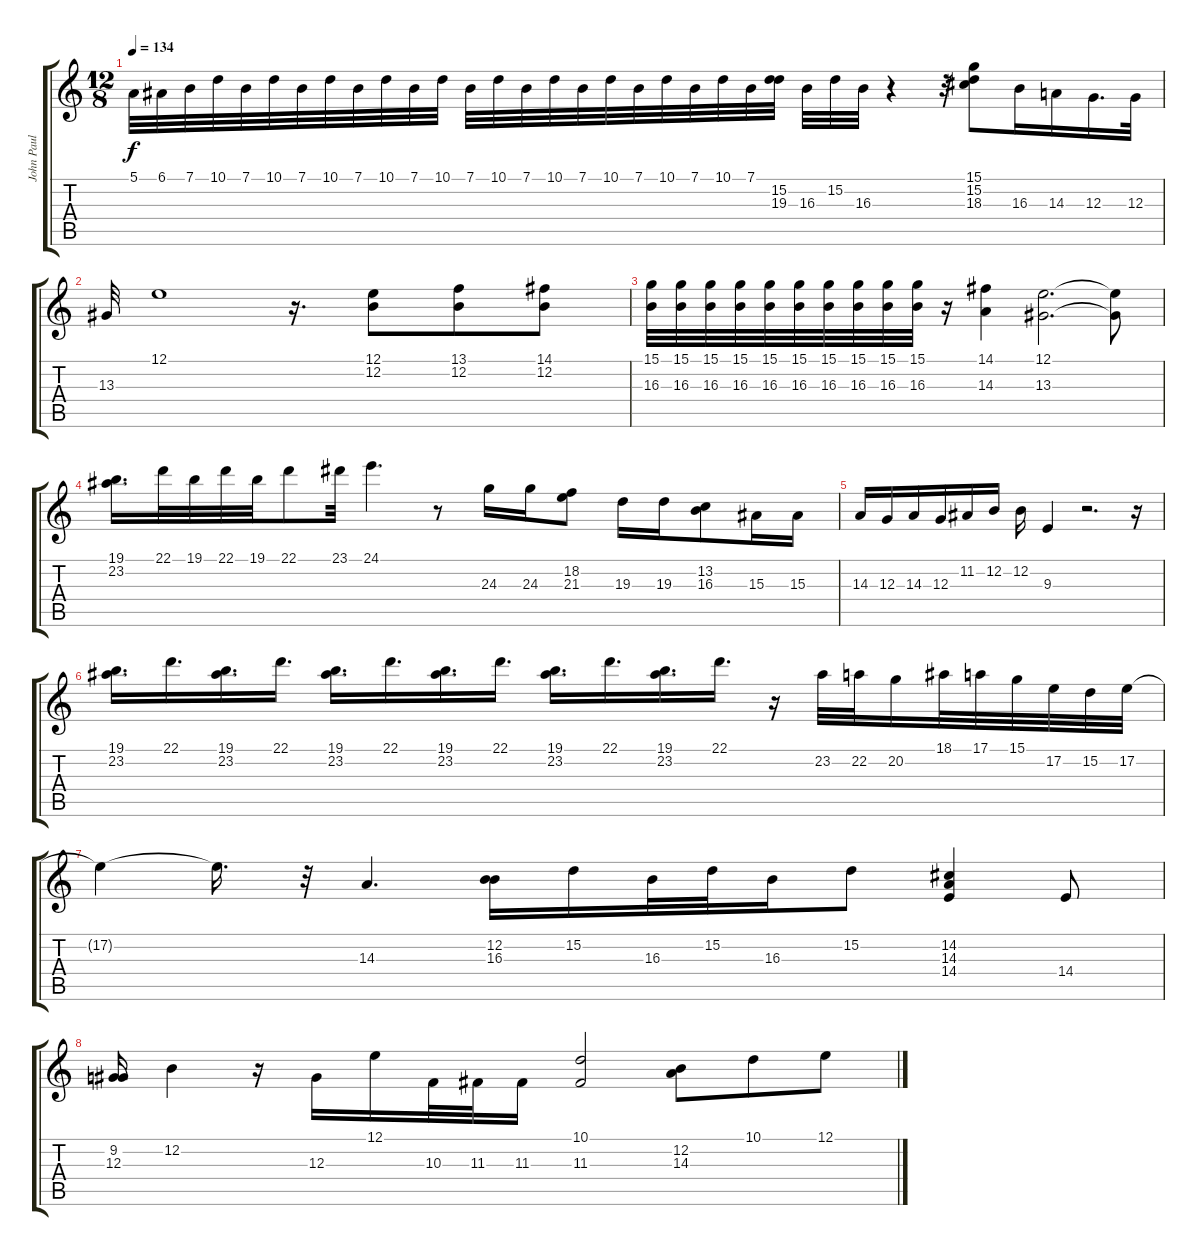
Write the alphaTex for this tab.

\track ("John Paul Jones - Piano" "John Paul ") {instrument electricgrandpiano}
\staff {score tabs}
\tuning (E4 B3 G3 D3 A2 E2) {hide}
\ts (12 8)
\tempo 134
\clef g2
\ks c
5.1.32{dy f} 6.1.32 7.1.32 10.1.32 7.1.32 10.1.32 7.1.32 10.1.32 7.1.32 10.1.32 7.1.32 10.1.32 7.1.32 10.1.32 7.1.32 10.1.32 7.1.32 10.1.32 7.1.32 10.1.32 7.1.32 10.1.32 7.1.32 (15.2 19.3).32 16.3.32 15.2.32 16.3.32 r.4 r.32 (15.1 15.2 18.3).8 16.3.16 14.3.16 12.3.16{d} 12.3.32 |
13.3.32 12.1.1 r.16{d} (12.1 12.2).8 (13.1 12.2).8 (14.1 12.2).8 |
(15.1 16.3).32 (15.1 16.3).32 (15.1 16.3).32 (15.1 16.3).32 (15.1 16.3).32 (15.1 16.3).32 (15.1 16.3).32 (15.1 16.3).32 (15.1 16.3).32 (15.1 16.3).32 r.16 (14.1 14.3).4 (12.1 13.3).2{d} (12.1{t} 13.3{t}).8 |
(19.1 23.2).16{d} 22.1.32 19.1.32 22.1.32 19.1.32 22.1.8 23.1.32 24.1.4{d} r.8 24.3.16 24.3.16 (18.2 21.3).8 19.3.16 19.3.16 (13.2 16.3).8 15.3.16 15.3.16 |
14.3.16 12.3.16 14.3.16 12.3.16 11.2.16 12.2.16 12.2.16 9.3.4 r.2{d} r.16 |
(19.1 23.2).16{d} 22.1.16{d} (19.1 23.2).16{d} 22.1.16{d} (19.1 23.2).16{d} 22.1.16{d} (19.1 23.2).16{d} 22.1.16{d} (19.1 23.2).16{d} 22.1.16{d} (19.1 23.2).16{d} 22.1.16{d} r.16 23.2.32 22.2.32 20.2.16 18.1.32 17.1.32 15.1.32 17.2.32 15.2.32 17.2.32 |
17.2{t}.4 17.2{t}.16{d} r.32 14.3.4{d} (12.2 16.3).16 15.2.16 16.3.32 15.2.32 16.3.16 15.2.8 (14.2 14.3 14.4).4 14.4.8 |
(9.2 12.3).16 12.2.4 r.16 12.3.16 12.1.16 10.3.32 11.3.32 11.3.16 (10.1 11.3).2 (12.2 14.3).8 10.1.8 12.1.8
